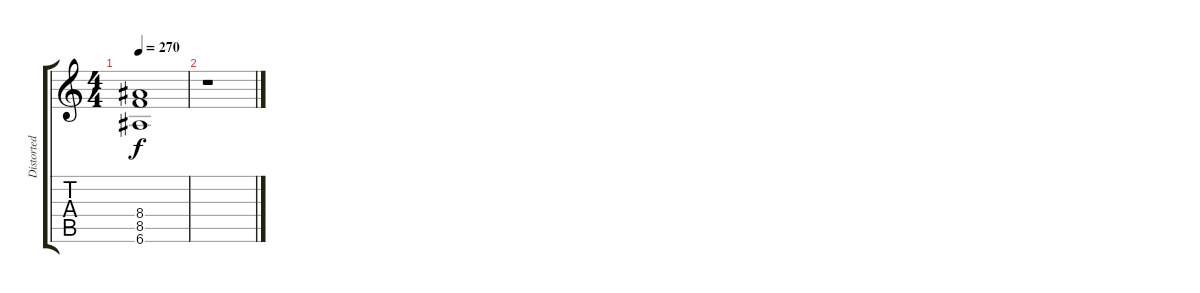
\track ("Distorted Guitar" "Distorted ") {instrument distortionguitar}
\staff {score tabs}
\tuning (E4 B3 G3 D3 A2 E2) {hide}
\ts (4 4)
\tempo 270
\clef g2
\ks c
(8.4{t} 8.5{t} 6.6{t}).1{dy f} |
r.1
